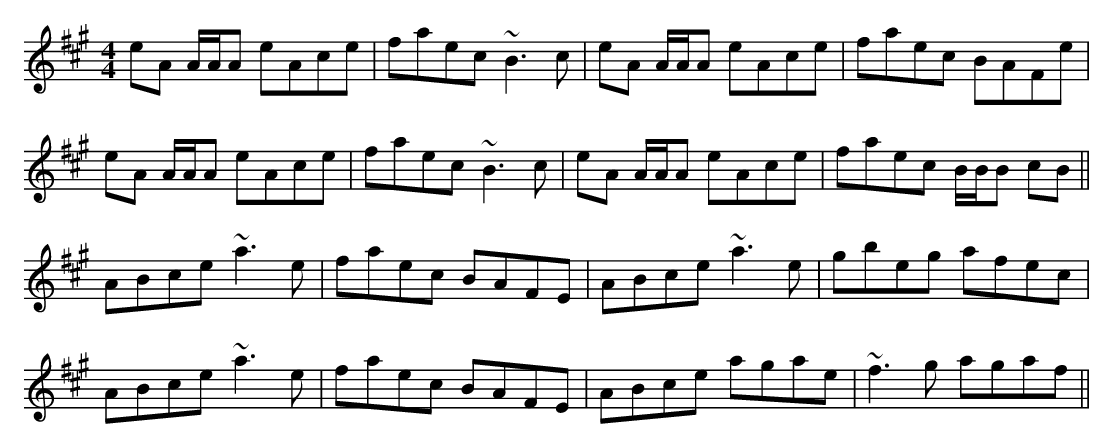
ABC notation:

X:1
M:4/4
K:A
eA A/A/A eAce|faec ~B3c|eA A/A/A eAce|faec BAFe|
eA A/A/A eAce|faec ~B3c|eA A/A/A eAce|faec B/B/B cB||
ABce ~a3e|faec BAFE|ABce ~a3e|gbeg afec|
ABce ~a3e|faec BAFE|ABce agae|~f3g agaf||
